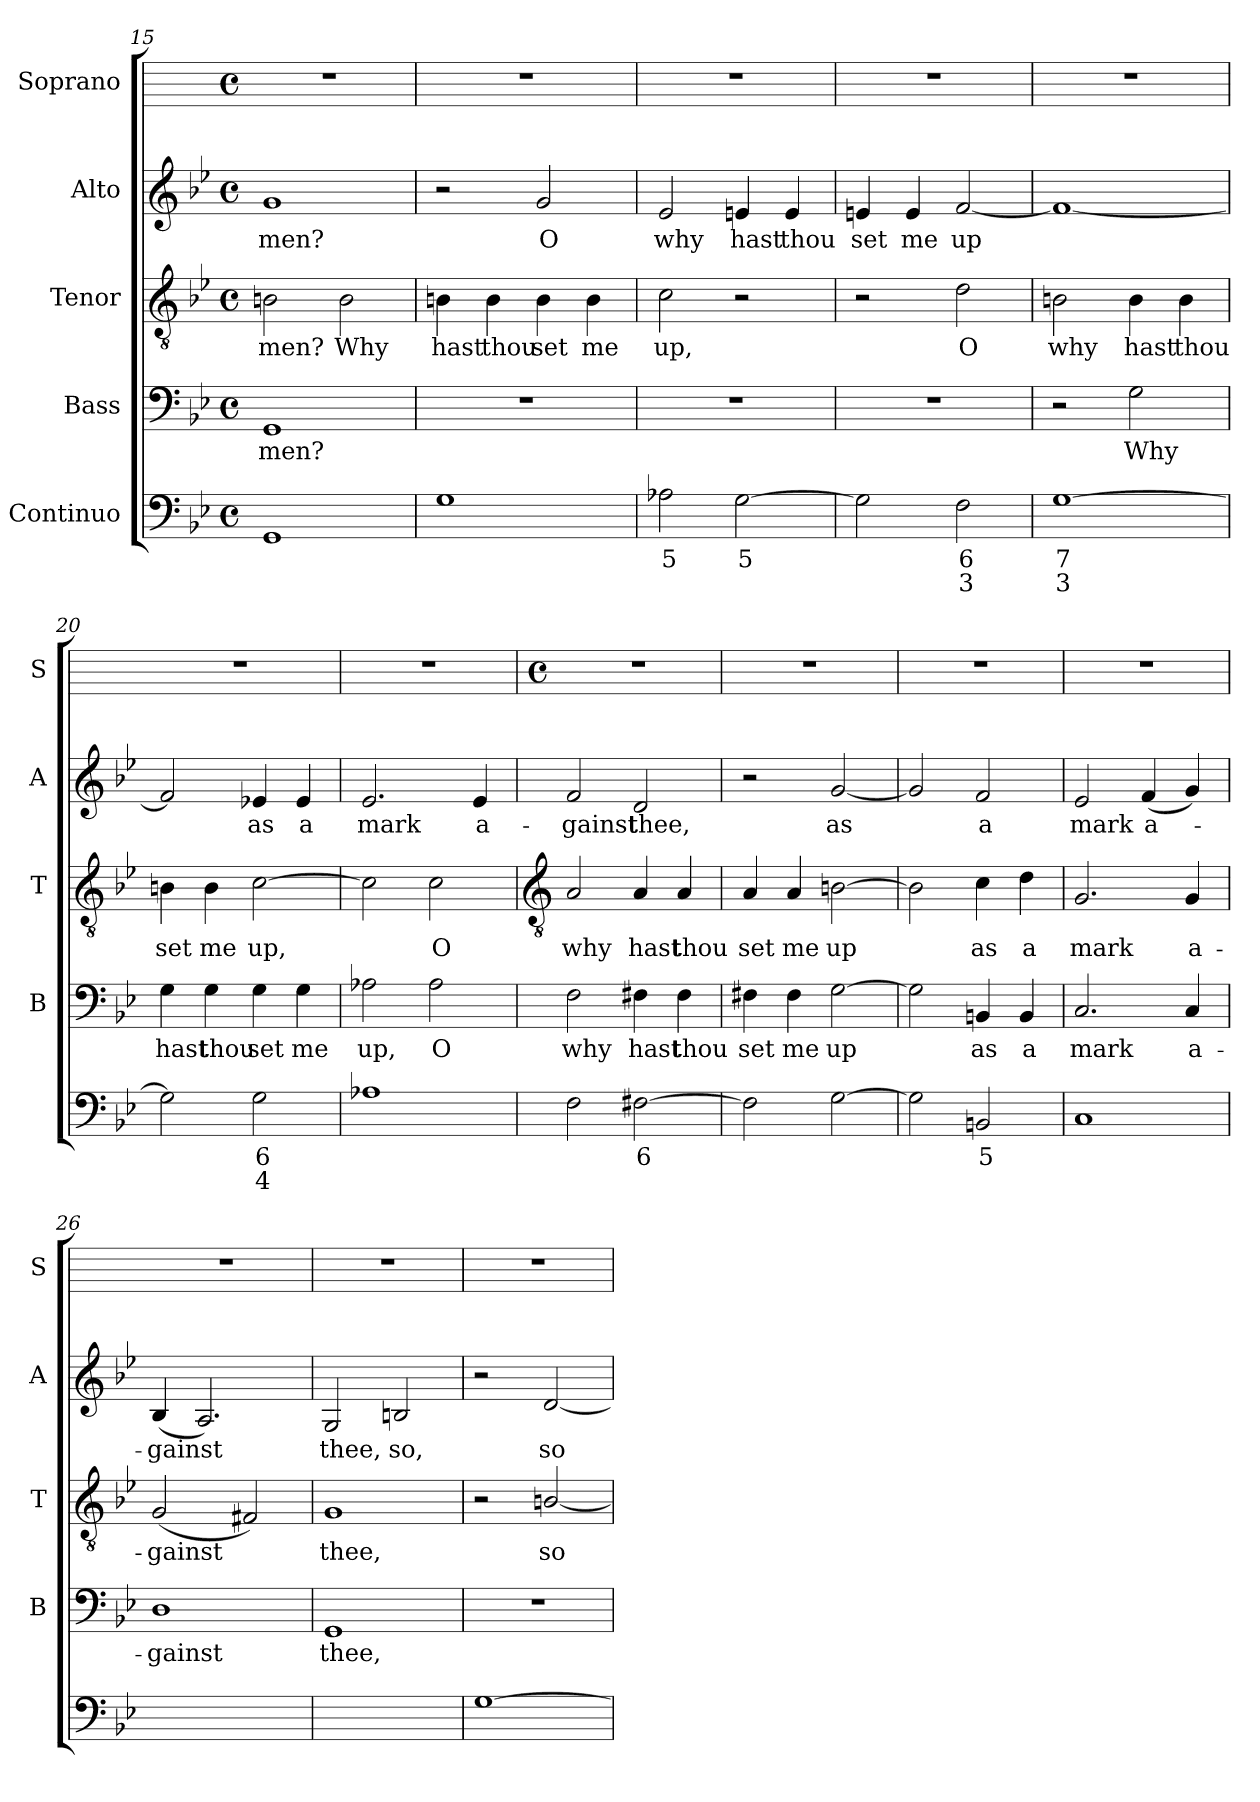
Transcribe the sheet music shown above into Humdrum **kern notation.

**kern	**text	**text	**kern	**text	**kern	**text	**kern	**text	**kern
*part5	*part5	*part5	*part4	*part4	*part3	*part3	*part2	*part2	*part1
*staff5	*staff5	*staff5	*staff4	*staff4	*staff3	*staff3	*staff2	*staff2	*staff1
*I"Continuo	*	*	*I"Bass	*	*I"Tenor	*	*I"Alto	*	*I"Soprano
*	*	*	*I'B	*	*I'T	*	*I'A	*	*I'S
!!LO:LB:g=z
*clefF4	*	*	*clefF4	*	*clefGv2	*	*clefG2	*	*
*k[b-e-]	*	*	*k[b-e-]	*	*k[b-e-]	*	*k[b-e-]	*	*
*B-:	*	*	*B-:	*	*B-:	*	*B-:	*	*
*M4/4	*	*	*M4/4	*	*M4/4	*	*M4/4	*	*M4/4
*met(c)	*	*	*met(c)	*	*met(c)	*	*met(c)	*	*met(c)
=15	=15	=15	=15	=15	=15	=15	=15	=15	=15
!	!	!	!	!LO:LY:b	!	!LO:LY:b	!	!LO:LY:b	!
1GG	.	.	1GG	men?	2Bn	men?	1g	men?	1r
!	!	!	!	!	!	!LO:LY:b	!	!	!
.	.	.	.	.	2B	Why	.	.	.
=16	=16	=16	=16	=16	=16	=16	=16	=16	=16
!	!	!	!	!	!	!LO:LY:b	!	!	!
1G	.	.	1r	.	4Bn	hast	2r	.	1r
!	!	!	!	!	!	!LO:LY:b	!	!	!
.	.	.	.	.	4B	thou	.	.	.
!	!	!	!	!	!	!LO:LY:b	!	!LO:LY:b	!
.	.	.	.	.	4B	set	2g	O	.
!	!	!	!	!	!	!LO:LY:b	!	!	!
.	.	.	.	.	4B	me	.	.	.
=17	=17	=17	=17	=17	=17	=17	=17	=17	=17
!	!LO:LY:b	!	!	!	!	!LO:LY:b	!	!LO:LY:b	!
2A-X	5	.	1r	.	2c	up,	2e-	why	1r
!	!LO:LY:b	!	!	!	!	!	!	!LO:LY:b	!
[2G	5	.	.	.	2r	.	4en	hast	.
!	!	!	!	!	!	!	!	!LO:LY:b	!
.	.	.	.	.	.	.	4e	thou	.
=18	=18	=18	=18	=18	=18	=18	=18	=18	=18
!	!	!	!	!	!	!	!	!LO:LY:b	!
2G]	.	.	1r	.	2r	.	4e	set	1r
!	!	!	!	!	!	!	!	!LO:LY:b	!
.	.	.	.	.	.	.	4e	me	.
!	!LO:LY:b	!LO:LY:b	!	!	!	!LO:LY:b	!	!LO:LY:b	!
2F	6	3	.	.	2d	O	[2f	up	.
=19	=19	=19	=19	=19	=19	=19	=19	=19	=19
!	!LO:LY:b	!LO:LY:b	!	!	!	!LO:LY:b	!	!	!
[1G	7	3	2r	.	2Bn	why	1f_	.	1r
!	!	!	!	!LO:LY:b	!	!LO:LY:b	!	!	!
.	.	.	2G	Why	4B	hast	.	.	.
!	!	!	!	!	!	!LO:LY:b	!	!	!
.	.	.	.	.	4B	thou	.	.	.
=20	=20	=20	=20	=20	=20	=20	=20	=20	=20
!	!	!	!	!LO:LY:b	!	!LO:LY:b	!	!	!
2G]	.	.	4G	hast	4B	set	2f]	.	1r
!	!	!	!	!LO:LY:b	!	!LO:LY:b	!	!	!
.	.	.	4G	thou	4B	me	.	.	.
!	!LO:LY:b	!LO:LY:b	!	!LO:LY:b	!	!LO:LY:b	!	!LO:LY:b	!
2G	6	4	4G	set	[2c	up,	4e-X	as	.
!	!	!	!	!LO:LY:b	!	!	!	!LO:LY:b	!
.	.	.	4G	me	.	.	4e-	a	.
=21	=21	=21	=21	=21	=21	=21	=21	=21	=21
!	!	!	!	!LO:LY:b	!	!	!	!LO:LY:b	!
1A-X	.	.	2A-X	up,	2c]	.	2.e-	mark	1r
!	!	!	!	!LO:LY:b	!	!LO:LY:b	!	!	!
.	.	.	2A-	O	2c	O	.	.	.
!	!	!	!	!	!	!	!	!LO:LY:b	!
.	.	.	.	.	.	.	4e-	a-	.
!!LO:LB:g=z
=22	=22	=22	=22	=22	=22	=22	=22	=22	=22
*	*	*	*	*	*clefGv2	*	*	*	*
*	*	*	*	*	*	*	*	*	*M4/4
*	*	*	*	*	*	*	*	*	*met(c)
!	!	!	!	!LO:LY:b	!	!LO:LY:b	!	!LO:LY:b	!
2F	.	.	2F	why	2A	why	2f	-gainst	1r
!	!LO:LY:b	!	!	!LO:LY:b	!	!LO:LY:b	!	!LO:LY:b	!
[2F#X	6	.	4F#X	hast	4A	hast	2d	thee,	.
!	!	!	!	!LO:LY:b	!	!LO:LY:b	!	!	!
.	.	.	4F#	thou	4A	thou	.	.	.
=23	=23	=23	=23	=23	=23	=23	=23	=23	=23
!	!	!	!	!LO:LY:b	!	!LO:LY:b	!	!	!
2F#]	.	.	4F#	set	4A	set	2r	.	1r
!	!	!	!	!LO:LY:b	!	!LO:LY:b	!	!	!
.	.	.	4F#	me	4A	me	.	.	.
!	!	!	!	!LO:LY:b	!	!LO:LY:b	!	!LO:LY:b	!
[2G	.	.	[2G	up	[2Bn	up	[2g	as	.
=24	=24	=24	=24	=24	=24	=24	=24	=24	=24
2G]	.	.	2G]	.	2B]	.	2g]	.	1r
!	!LO:LY:b	!	!	!LO:LY:b	!	!LO:LY:b	!	!LO:LY:b	!
2BBn	5	.	4BBn	as	4c	as	2f	a	.
!	!	!	!	!LO:LY:b	!	!LO:LY:b	!	!	!
.	.	.	4BB	a	4d	a	.	.	.
=25	=25	=25	=25	=25	=25	=25	=25	=25	=25
!	!	!	!	!LO:LY:b	!	!LO:LY:b	!	!LO:LY:b	!
1C	.	.	2.C	mark	2.G	mark	2e-	mark	1r
!	!	!	!	!	!	!	!	!LO:LY:b	!
.	.	.	.	.	.	.	(<4f	a-	.
!	!	!	!	!LO:LY:b	!	!LO:LY:b	!	!	!
.	.	.	4C	a-	4G	a-	4g)	.	.
=26	=26	=26	=26	=26	=26	=26	=26	=26	=26
!	!LO:LY:b	!LO:LY:b	!	!LO:LY:b	!	!LO:LY:b	!	!LO:LY:b	!
[4Dyy	6	4	1D	-gainst	(<2G	-gainst	(<4B-	gainst	1r
!	!LO:LY:b	!	!	!	!	!	!	!	!
4Dyy_	5	.	.	.	.	.	2.A)	.	.
!	!	!LO:LY:b	!	!	!	!	!	!	!
2Dyy]	.	3	.	.	2F#X)	.	.	.	.
=27	=27	=27	=27	=27	=27	=27	=27	=27	=27
!	!	!	!	!LO:LY:b	!	!LO:LY:b	!	!LO:LY:b	!
[2GGyy	.	.	1GG	thee,	1G	thee,	2G	thee,	1r
!	!	!	!	!	!	!	!	!LO:LY:b	!
2GGyy]	.	.	.	.	.	.	2Bn	so,	.
=28	=28	=28	=28	=28	=28	=28	=28	=28	=28
[1G	.	.	1r	.	2r	.	2r	.	1r
!	!	!	!	!	!	!LO:LY:b	!	!LO:LY:b	!
.	.	.	.	.	[2Bn/	so	[2d	so	.
=	=	=	=	=	=	=	=	=	=
*-	*-	*-	*-	*-	*-	*-	*-	*-	*-
